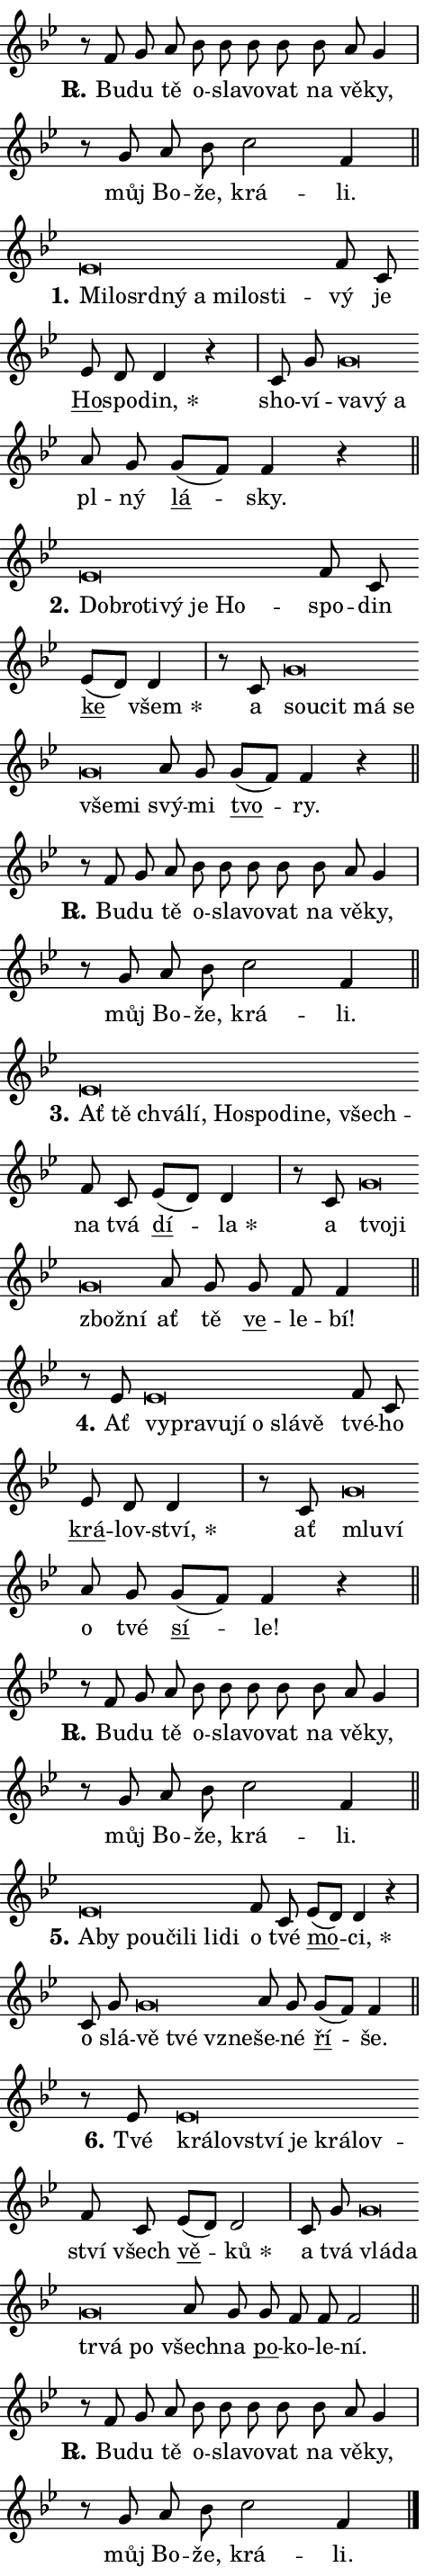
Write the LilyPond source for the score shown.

\version "2.24.0"
\header { tagline = "" }
\paper {
  indent = 0\cm
  top-margin = 0\cm
  right-margin = 0.13\cm % to fit lyric hyphens
  bottom-margin = 0\cm
  left-margin = 0\cm
  paper-width = 8\cm
  page-breaking = #ly:one-page-breaking
  system-system-spacing.basic-distance = #11
  score-system-spacing.basic-distance = #11
  ragged-last = ##f
}


%% Author: Thomas Morley
%% https://lists.gnu.org/archive/html/lilypond-user/2020-05/msg00002.html
#(define (line-position grob)
"Returns position of @var[grob} in current system:
   @code{'start}, if at first time-step
   @code{'end}, if at last time-step
   @code{'middle} otherwise
"
  (let* ((col (ly:item-get-column grob))
         (ln (ly:grob-object col 'left-neighbor))
         (rn (ly:grob-object col 'right-neighbor))
         (col-to-check-left (if (ly:grob? ln) ln col))
         (col-to-check-right (if (ly:grob? rn) rn col))
         (break-dir-left
           (and
             (ly:grob-property col-to-check-left 'non-musical #f)
             (ly:item-break-dir col-to-check-left)))
         (break-dir-right
           (and
             (ly:grob-property col-to-check-right 'non-musical #f)
             (ly:item-break-dir col-to-check-right))))
        (cond ((eqv? 1 break-dir-left) 'start)
              ((eqv? -1 break-dir-right) 'end)
              (else 'middle))))

#(define (tranparent-at-line-position vctor)
  (lambda (grob)
  "Relying on @code{line-position} select the relevant enry from @var{vctor}.
Used to determine transparency,"
    (case (line-position grob)
      ((end) (not (vector-ref vctor 0)))
      ((middle) (not (vector-ref vctor 1)))
      ((start) (not (vector-ref vctor 2))))))

noteHeadBreakVisibility =
#(define-music-function (break-visibility)(vector?)
"Makes @code{NoteHead}s transparent relying on @var{break-visibility}"
#{
  \override NoteHead.transparent =
    #(tranparent-at-line-position break-visibility)
#})

#(define delete-ledgers-for-transparent-note-heads
  (lambda (grob)
    "Reads whether a @code{NoteHead} is transparent.
If so this @code{NoteHead} is removed from @code{'note-heads} from
@var{grob}, which is supposed to be @code{LedgerLineSpanner}.
As a result ledgers are not printed for this @code{NoteHead}"
    (let* ((nhds-array (ly:grob-object grob 'note-heads))
           (nhds-list
             (if (ly:grob-array? nhds-array)
                 (ly:grob-array->list nhds-array)
                 '()))
           ;; Relies on the transparent-property being done before
           ;; Staff.LedgerLineSpanner.after-line-breaking is executed.
           ;; This is fragile ...
           (to-keep
             (remove
               (lambda (nhd)
                 (ly:grob-property nhd 'transparent #f))
               nhds-list)))
      ;; TODO find a better method to iterate over grob-arrays, similiar
      ;; to filter/remove etc for lists
      ;; For now rebuilt from scratch
      (set! (ly:grob-object grob 'note-heads)  '())
      (for-each
        (lambda (nhd)
          (ly:pointer-group-interface::add-grob grob 'note-heads nhd))
        to-keep))))

squashNotes = {
  \override NoteHead.X-extent = #'(-0.2 . 0.2)
  \override NoteHead.Y-extent = #'(-0.75 . 0)
  \override NoteHead.stencil =
    #(lambda (grob)
       (let ((pos (ly:grob-property grob 'staff-position)))
         (begin
           (if (< pos -7) (display "ERROR: Lower brevis then expected\n") (display ""))
           (if (<= pos -6) ly:text-interface::print ly:note-head::print))))
}
unSquashNotes = {
  \revert NoteHead.X-extent
  \revert NoteHead.Y-extent
  \revert NoteHead.stencil
}

hideNotes = \noteHeadBreakVisibility #begin-of-line-visible
unHideNotes = \noteHeadBreakVisibility #all-visible

% work-around for resetting accidentals
% https://lilypond.org/doc/v2.23/Documentation/notation/displaying-rhythms#unmetered-music
cadenzaMeasure = {
  \cadenzaOff
  \partial 1024 s1024
  \cadenzaOn
}

#(define-markup-command (accent layout props text) (markup?)
  "Underline accented syllable"
  (interpret-markup layout props
    #{\markup \override #'(offset . 4.3) \underline { #text }#}))

responsum = \markup \concat {
  "R" \hspace #-1.05 \path #0.1 #'((moveto 0 0.07) (lineto 0.9 0.8)) \hspace #0.05 "."
}

spaceSize = #0.6828661417322834 % exact space size for TeX Gyre Schola

\layout {
  \context {
    \Staff
    \remove "Time_signature_engraver"
    \override LedgerLineSpanner.after-line-breaking = #delete-ledgers-for-transparent-note-heads
  }
  \context {
    \Lyrics {
      \override LyricSpace.minimum-distance = \spaceSize
      \override LyricText.font-name = #"TeX Gyre Schola"
      \override LyricText.font-size = 1
      \override StanzaNumber.font-name = #"TeX Gyre Schola Bold"
      \override StanzaNumber.font-size = 1
    }
  }
  \context {
    \Score 
    \override NoteHead.text =
      #(lambda (grob) 
        (let ((pos (ly:grob-property grob 'staff-position)))
          #{\markup {
            \combine
              \halign #-0.55 \raise #(if (= pos -6) 0 0.5) \override #'(thickness . 2) \draw-line #'(3.2 . 0)
              \musicglyph "noteheads.sM1"
          }#}))
  }
}

% magnetic-lyrics.ily
%
%   written by
%     Jean Abou Samra <jean@abou-samra.fr>
%     Werner Lemberg <wl@gnu.org>
%
%   adapted by
%     Jiri Hon <jiri.hon@gmail.com>
%
% Version 2022-Apr-15

% https://www.mail-archive.com/lilypond-user@gnu.org/msg149350.html

#(define (Left_hyphen_pointer_engraver context)
   "Collect syllable-hyphen-syllable occurrences in lyrics and store
them in properties.  This engraver only looks to the left.  For
example, if the lyrics input is @code{foo -- bar}, it does the
following.

@itemize @bullet
@item
Set the @code{text} property of the @code{LyricHyphen} grob between
@q{foo} and @q{bar} to @code{foo}.

@item
Set the @code{left-hyphen} property of the @code{LyricText} grob with
text @q{foo} to the @code{LyricHyphen} grob between @q{foo} and
@q{bar}.
@end itemize

Use this auxiliary engraver in combination with the
@code{lyric-@/text::@/apply-@/magnetic-@/offset!} hook."
   (let ((hyphen #f)
         (text #f))
     (make-engraver
      (acknowledgers
       ((lyric-syllable-interface engraver grob source-engraver)
        (set! text grob)))
      (end-acknowledgers
       ((lyric-hyphen-interface engraver grob source-engraver)
        ;(when (not (grob::has-interface grob 'lyric-space-interface))
          (set! hyphen grob)));)
      ((stop-translation-timestep engraver)
       (when (and text hyphen)
         (ly:grob-set-object! text 'left-hyphen hyphen))
       (set! text #f)
       (set! hyphen #f)))))

#(define (lyric-text::apply-magnetic-offset! grob)
   "If the space between two syllables is less than the value in
property @code{LyricText@/.details@/.squash-threshold}, move the right
syllable to the left so that it gets concatenated with the left
syllable.

Use this function as a hook for
@code{LyricText@/.after-@/line-@/breaking} if the
@code{Left_@/hyphen_@/pointer_@/engraver} is active."
   (let ((hyphen (ly:grob-object grob 'left-hyphen #f)))
     (when hyphen
       (let ((left-text (ly:spanner-bound hyphen LEFT)))
         (when (grob::has-interface left-text 'lyric-syllable-interface)
           (let* ((common (ly:grob-common-refpoint grob left-text X))
                  (this-x-ext (ly:grob-extent grob common X))
                  (left-x-ext
                   (begin
                     ;; Trigger magnetism for left-text.
                     (ly:grob-property left-text 'after-line-breaking)
                     (ly:grob-extent left-text common X)))
                  ;; `delta` is the gap width between two syllables.
                  (delta (- (interval-start this-x-ext)
                            (interval-end left-x-ext)))
                  (details (ly:grob-property grob 'details))
                  (threshold (assoc-get 'squash-threshold details 0.2)))
             (when (< delta threshold)
               (let* (;; We have to manipulate the input text so that
                      ;; ligatures crossing syllable boundaries are not
                      ;; disabled.  For languages based on the Latin
                      ;; script this is essentially a beautification.
                      ;; However, for non-Western scripts it can be a
                      ;; necessity.
                      (lt (ly:grob-property left-text 'text))
                      (rt (ly:grob-property grob 'text))
                      (is-space (grob::has-interface hyphen 'lyric-space-interface))
                      (space (if is-space " " ""))
                      (extra-delta (if is-space spaceSize 0))
                      ;; Append new syllable.
                      (ltrt-space (if (and (string? lt) (string? rt))
                                (string-append lt space rt)
                                (make-concat-markup (list lt space rt))))
                      ;; Right-align `ltrt` to the right side.
                      (ltrt-space-markup (grob-interpret-markup
                               grob
                               (make-translate-markup
                                (cons (interval-length this-x-ext) 0)
                                (make-right-align-markup ltrt-space)))))
                 (begin
                   ;; Don't print `left-text`.
                   (ly:grob-set-property! left-text 'stencil #f)
                   ;; Set text and stencil (which holds all collected
                   ;; syllables so far) and shift it to the left.
                   (ly:grob-set-property! grob 'text ltrt-space)
                   (ly:grob-set-property! grob 'stencil ltrt-space-markup)
                   (ly:grob-translate-axis! grob (- (- delta extra-delta)) X))))))))))


#(define (lyric-hyphen::displace-bounds-first grob)
   ;; Make very sure this callback isn't triggered too early.
   (let ((left (ly:spanner-bound grob LEFT))
         (right (ly:spanner-bound grob RIGHT)))
     (ly:grob-property left 'after-line-breaking)
     (ly:grob-property right 'after-line-breaking)
     (ly:lyric-hyphen::print grob)))

squashThreshold = #0.4

\layout {
  \context {
    \Lyrics
    \consists #Left_hyphen_pointer_engraver
    \override LyricText.after-line-breaking =
      #lyric-text::apply-magnetic-offset!
    \override LyricHyphen.stencil = #lyric-hyphen::displace-bounds-first
    \override LyricText.details.squash-threshold = \squashThreshold
    \override LyricHyphen.minimum-distance = 0
    \override LyricHyphen.minimum-length = \squashThreshold
  }
}

squashText = \override LyricText.details.squash-threshold = 9999
unSquashText = \override LyricText.details.squash-threshold = \squashThreshold

leftText = \override LyricText.self-alignment-X = #LEFT
unLeftText = \revert LyricText.self-alignment-X

starOffset = #(lambda (grob) 
                (let ((x_offset (ly:self-alignment-interface::aligned-on-x-parent grob)))
                  (if (= x_offset 0) 0 (+ x_offset 1.2))))

star = #(define-music-function (syllable)(string?)
"Append star separator at the end of a syllable"
#{
  \once \override LyricText.X-offset = #starOffset
  \lyricmode { \markup {
    #syllable
    \override #'((font-name . "TeX Gyre Schola Bold")) \hspace #0.2 \lower #0.65 \larger "*"
  } }
#})

starAccent = #(define-music-function (syllable)(string?)
"Append star separator at the end of a syllable and make accent"
#{
  \once \override LyricText.X-offset = #starOffset
  \lyricmode { \markup {
    \accent #syllable
    \override #'((font-name . "TeX Gyre Schola Bold")) \hspace #0.2 \lower #0.65 \larger "*"
  } }
#})

breath = #(define-music-function (syllable)(string?)
"Append breathing indicator at the end of a syllable"
#{
  \lyricmode { \markup { #syllable "+" } }
#})

optionalBreath = #(define-music-function (syllable)(string?)
"Append optional breathing indicator at the end of a syllable"
#{
  \lyricmode { \markup { #syllable "(+)" } }
#})


\score {
    <<
        \new Voice = "melody" { \cadenzaOn \key bes \major \relative { r8 f' g a bes bes bes bes \bar "" bes a g4 \cadenzaMeasure \bar "|" r8 g a bes \bar "" c2 f,4 \cadenzaMeasure \bar "||" \break } }
        \new Lyrics \lyricsto "melody" { \lyricmode { \set stanza = \responsum
Bu -- du tě o -- sla -- vo -- vat na vě -- ky, můj Bo -- že, krá -- li. } }
    >>
    \layout {}
}

\score {
    <<
        \new Voice = "melody" { \cadenzaOn \key bes \major \relative { \squashNotes es'\breve*1/16 \hideNotes \breve*1/16 \bar "" \breve*1/16 \bar "" \breve*1/16 \bar "" \breve*1/16 \bar "" \breve*1/16 \bar "" \breve*1/16 \breve*1/16 \bar "" \unHideNotes \unSquashNotes f8 c \bar "" es d d4 r \cadenzaMeasure \bar "|" c8 g' \bar "" \squashNotes g\breve*1/16 \hideNotes \breve*1/16 \breve*1/16 \bar "" \unHideNotes \unSquashNotes a8 g \bar "" g[( f)] f4 r \cadenzaMeasure \bar "||" \break } }
        \new Lyrics \lyricsto "melody" { \lyricmode { \set stanza = "1."
\leftText Mi -- \squashText lo -- srd -- ný a mi -- lo -- sti -- \unLeftText \unSquashText vý je \markup \accent Ho -- spo -- \star din, sho -- ví -- \leftText va -- \squashText vý a \unLeftText \unSquashText pl -- ný \markup \accent lá -- sky. } }
    >>
    \layout {}
}

\score {
    <<
        \new Voice = "melody" { \cadenzaOn \key bes \major \relative { \squashNotes es'\breve*1/16 \hideNotes \breve*1/16 \bar "" \breve*1/16 \bar "" \breve*1/16 \bar "" \breve*1/16 \breve*1/16 \bar "" \unHideNotes \unSquashNotes f8 c \bar "" es[( d)] d4 \cadenzaMeasure \bar "|" r8 c8 \squashNotes g'\breve*1/16 \hideNotes \breve*1/16 \bar "" \breve*1/16 \bar "" \breve*1/16 \bar "" \breve*1/16 \breve*1/16 \bar "" \unHideNotes \unSquashNotes a8 g \bar "" g[( f)] f4 r \cadenzaMeasure \bar "||" \break } }
        \new Lyrics \lyricsto "melody" { \lyricmode { \set stanza = "2."
\leftText Dob -- \squashText ro -- ti -- vý je Ho -- \unLeftText \unSquashText spo -- din \markup \accent ke \star všem a \leftText sou -- \squashText cit má se vše -- mi \unLeftText \unSquashText svý -- mi \markup \accent tvo -- ry. } }
    >>
    \layout {}
}

\score {
    <<
        \new Voice = "melody" { \cadenzaOn \key bes \major \relative { r8 f' g a bes bes bes bes \bar "" bes a g4 \cadenzaMeasure \bar "|" r8 g a bes \bar "" c2 f,4 \cadenzaMeasure \bar "||" \break } }
        \new Lyrics \lyricsto "melody" { \lyricmode { \set stanza = \responsum
Bu -- du tě o -- sla -- vo -- vat na vě -- ky, můj Bo -- že, krá -- li. } }
    >>
    \layout {}
}

\score {
    <<
        \new Voice = "melody" { \cadenzaOn \key bes \major \relative { \squashNotes es'\breve*1/16 \hideNotes \breve*1/16 \bar "" \breve*1/16 \bar "" \breve*1/16 \bar "" \breve*1/16 \bar "" \breve*1/16 \bar "" \breve*1/16 \bar "" \breve*1/16 \breve*1/16 \bar "" \unHideNotes \unSquashNotes f8 c \bar "" es[( d)] d4 \cadenzaMeasure \bar "|" r8 c8 \squashNotes g'\breve*1/16 \hideNotes \breve*1/16 \bar "" \breve*1/16 \breve*1/16 \bar "" \unHideNotes \unSquashNotes a8 g \bar "" g f f4 \cadenzaMeasure \bar "||" \break } }
        \new Lyrics \lyricsto "melody" { \lyricmode { \set stanza = "3."
\leftText Ať \squashText tě chvá -- lí, Ho -- spo -- di -- ne, všech -- \unLeftText \unSquashText na tvá \markup \accent dí -- \star la a \leftText tvo -- \squashText ji zbož -- ní \unLeftText \unSquashText ať tě \markup \accent ve -- le -- bí! } }
    >>
    \layout {}
}

\score {
    <<
        \new Voice = "melody" { \cadenzaOn \key bes \major \relative { r8 es'8 \squashNotes es\breve*1/16 \hideNotes \breve*1/16 \bar "" \breve*1/16 \bar "" \breve*1/16 \bar "" \breve*1/16 \bar "" \breve*1/16 \breve*1/16 \bar "" \unHideNotes \unSquashNotes f8 c \bar "" es d d4 \cadenzaMeasure \bar "|" r8 c8 \squashNotes g'\breve*1/16 \hideNotes \breve*1/16 \bar "" \unHideNotes \unSquashNotes a8 g \bar "" g[( f)] f4 r \cadenzaMeasure \bar "||" \break } }
        \new Lyrics \lyricsto "melody" { \lyricmode { \set stanza = "4."
Ať \leftText vy -- \squashText pra -- vu -- jí o slá -- vě \unLeftText \unSquashText tvé -- ho \markup \accent krá -- lov -- \star ství, ať \leftText mlu -- \squashText ví \unLeftText \unSquashText o tvé \markup \accent sí -- le! } }
    >>
    \layout {}
}

\score {
    <<
        \new Voice = "melody" { \cadenzaOn \key bes \major \relative { r8 f' g a bes bes bes bes \bar "" bes a g4 \cadenzaMeasure \bar "|" r8 g a bes \bar "" c2 f,4 \cadenzaMeasure \bar "||" \break } }
        \new Lyrics \lyricsto "melody" { \lyricmode { \set stanza = \responsum
Bu -- du tě o -- sla -- vo -- vat na vě -- ky, můj Bo -- že, krá -- li. } }
    >>
    \layout {}
}

\score {
    <<
        \new Voice = "melody" { \cadenzaOn \key bes \major \relative { \squashNotes es'\breve*1/16 \hideNotes \breve*1/16 \bar "" \breve*1/16 \bar "" \breve*1/16 \bar "" \breve*1/16 \bar "" \breve*1/16 \bar "" \breve*1/16 \breve*1/16 \bar "" \unHideNotes \unSquashNotes f8 c \bar "" es[( d)] d4 r \cadenzaMeasure \bar "|" c8 g' \bar "" \squashNotes g\breve*1/16 \hideNotes \breve*1/16 \breve*1/16 \bar "" \unHideNotes \unSquashNotes a8 g \bar "" g[( f)] f4 \cadenzaMeasure \bar "||" \break } }
        \new Lyrics \lyricsto "melody" { \lyricmode { \set stanza = "5."
\leftText A -- \squashText by po -- u -- či -- li li -- di \unLeftText \unSquashText o tvé \markup \accent mo -- \star ci, o slá -- \leftText vě \squashText tvé vzne -- \unLeftText \unSquashText še -- né \markup \accent ří -- še. } }
    >>
    \layout {}
}

\score {
    <<
        \new Voice = "melody" { \cadenzaOn \key bes \major \relative { r8 es'8 \squashNotes es\breve*1/16 \hideNotes \breve*1/16 \bar "" \breve*1/16 \bar "" \breve*1/16 \bar "" \breve*1/16 \breve*1/16 \bar "" \unHideNotes \unSquashNotes f8 c \bar "" es[( d)] d2 \cadenzaMeasure \bar "|" c8 g' \bar "" \squashNotes g\breve*1/16 \hideNotes \breve*1/16 \bar "" \breve*1/16 \bar "" \breve*1/16 \breve*1/16 \bar "" \unHideNotes \unSquashNotes a8 g \bar "" g f f f2 \cadenzaMeasure \bar "||" \break } }
        \new Lyrics \lyricsto "melody" { \lyricmode { \set stanza = "6."
Tvé \leftText krá -- \squashText lov -- ství je krá -- lov -- \unLeftText \unSquashText ství všech \markup \accent vě -- \star ků a tvá \leftText vlá -- \squashText da tr -- vá po \unLeftText \unSquashText všech -- na \markup \accent po -- ko -- le -- ní. } }
    >>
    \layout {}
}

\score {
    <<
        \new Voice = "melody" { \cadenzaOn \key bes \major \relative { r8 f' g a bes bes bes bes \bar "" bes a g4 \cadenzaMeasure \bar "|" r8 g a bes \bar "" c2 f,4 \cadenzaMeasure \bar "||" \break } \bar "|." }
        \new Lyrics \lyricsto "melody" { \lyricmode { \set stanza = \responsum
Bu -- du tě o -- sla -- vo -- vat na vě -- ky, můj Bo -- že, krá -- li. } }
    >>
    \layout {}
}
